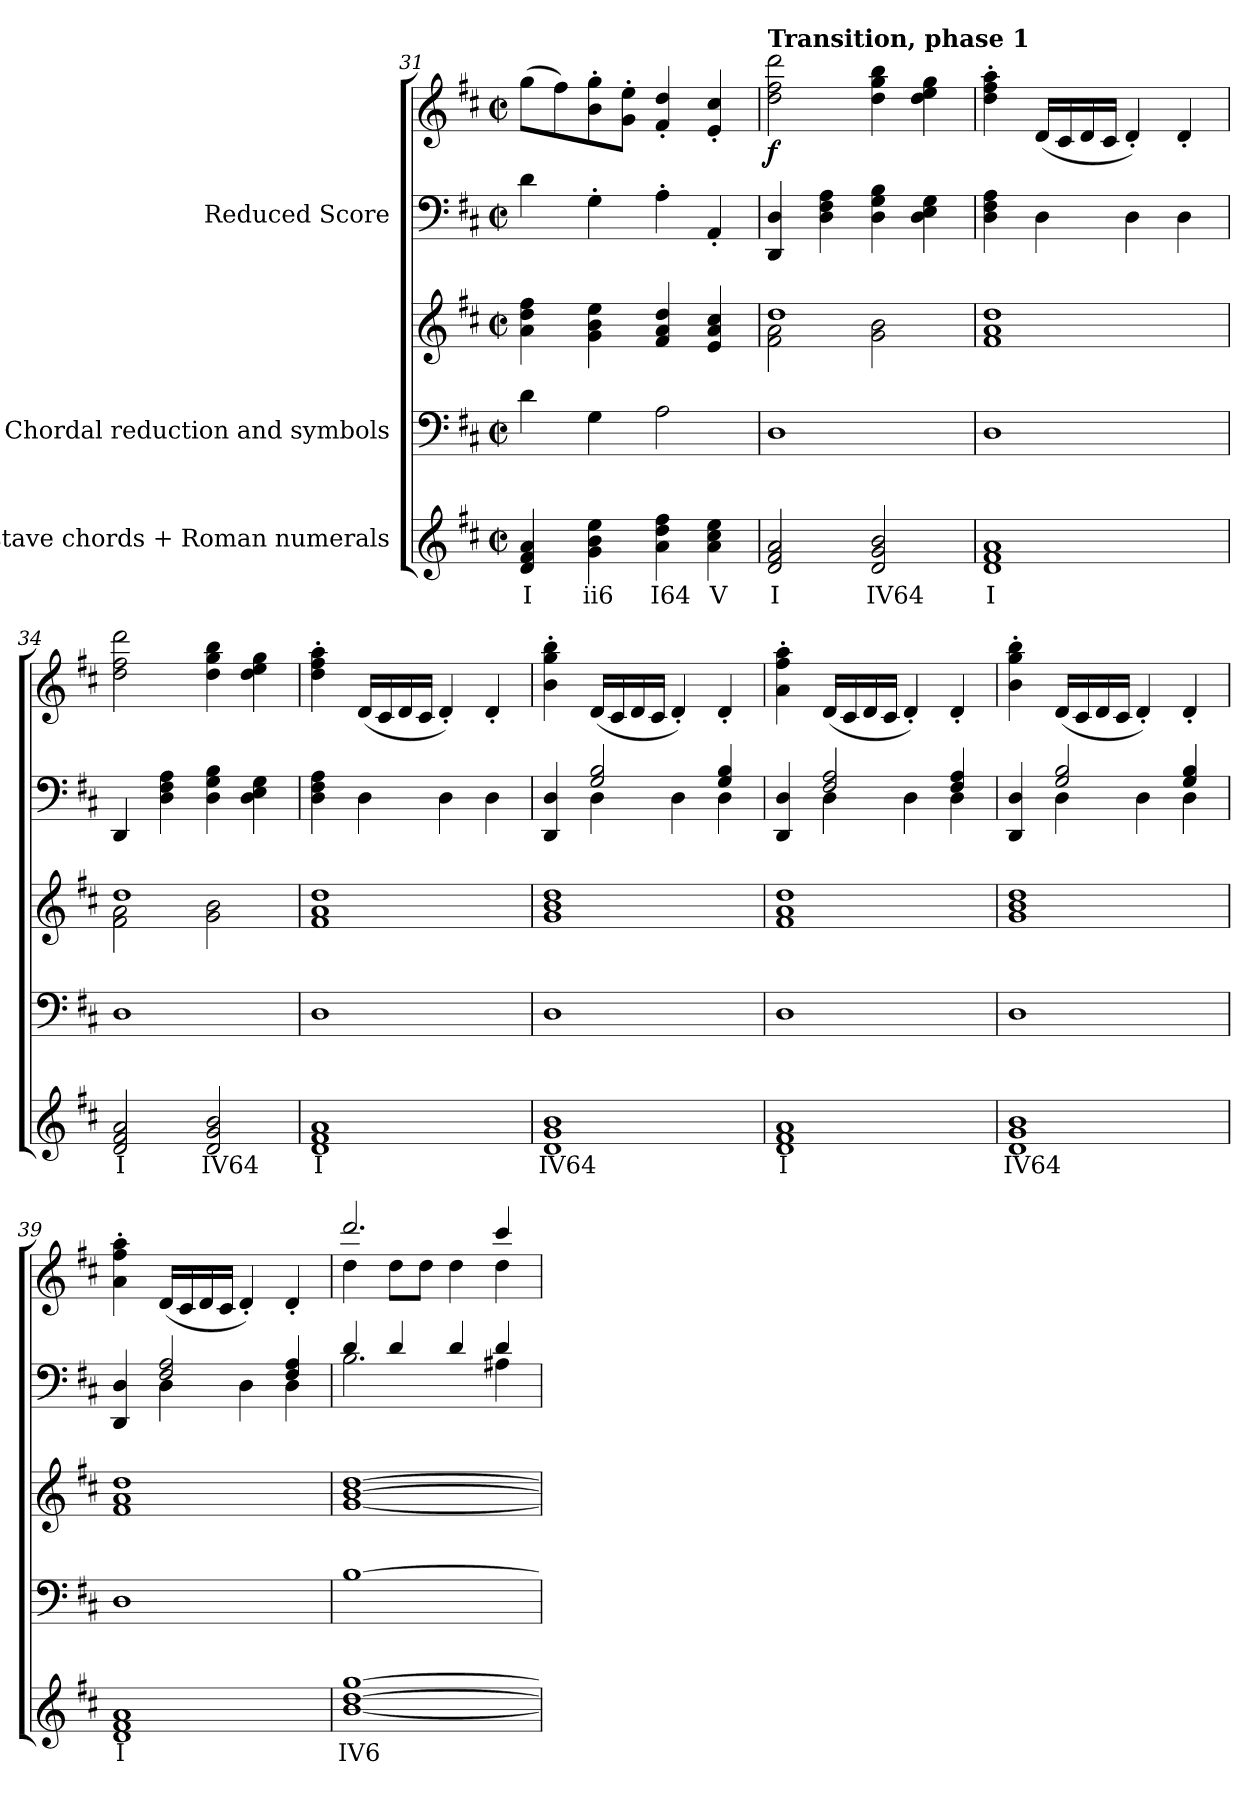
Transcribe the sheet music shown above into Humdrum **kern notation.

**kern	**text	**kern	**kern	**kern	**kern	**dynam
*part3	*part3	*part2	*part2	*part1	*part1	*part1
*staff5	*staff5	*staff4	*staff3	*staff2	*staff1	*staff1/2
*I"One-stave chords + Roman numerals	*	*I"Chordal reduction and symbols	*	*I"Reduced Score	*	*
*clefG2	*	*clefF4	*clefG2	*clefF4	*clefG2	*
*k[f#c#]	*	*k[f#c#]	*k[f#c#]	*k[f#c#]	*k[f#c#]	*
*	*	*D:	*D:	*D:	*D:	*
*M2/2	*	*M2/2	*M2/2	*M2/2	*M2/2	*
*met(c|)	*	*met(c|)	*met(c|)	*met(c|)	*met(c|)	*
=31	=31	=31	=31	=31	=31	=31
!	!LO:LY:b	!	!	!	!	!
4d/ 4f#/ 4a/	I	4d\	4a\ 4dd\ 4ff#\	4d\	(>8gg\L	.
.	.	.	.	.	8ff#\)	.
!	!LO:LY:b	!	!	!	!	!
4g\ 4b\ 4ee\	ii6	4G\	4g\ 4b\ 4ee\	4G'\	8b\' 8gg\'	.
.	.	.	.	.	8g\' 8ee\'J	.
!	!LO:LY:b	!	!	!	!	!
4a\ 4dd\ 4ff#\	I64	2A\	4f#/ 4a/ 4dd/	4A'\	4f#/' 4dd/'	.
!	!LO:LY:b	!	!	!	!	!
4a\ 4cc#\ 4ee\	V	.	4e/ 4a/ 4cc#/	4AA'/	4e/' 4cc#/'	.
!!LO:LB:g=z
=32	=32	=32	=32	=32	=32	=32
!	!	!	!	!	!LO:TX:a:B:t=Transition, phase 1	!
!	!LO:LY:b	!	!	!	!	!LO:DY:b
*	*	*	*^	*	*	*
2d/ 2f#/ 2a/	I	1D	1dd	2f#\ 2a\	4DD/ 4D/	2dd\ 2ff#\ 2ddd\	f
.	.	.	.	.	4D\ 4F#\ 4A\	.	.
!	!LO:LY:b	!	!	!	!	!	!
2d/ 2g/ 2b/	IV64	.	.	2g\ 2b\	4D\ 4G\ 4B\	4dd\ 4gg\ 4bb\	.
.	.	.	.	.	4D\ 4E\ 4G\	4dd\ 4ee\ 4gg\	.
=33	=33	=33	=33	=33	=33	=33	=33
!	!LO:LY:b	!	!	!	!	!	!
1d 1f# 1a	I	1D	1a 1dd	1f#	4D\ 4F#\ 4A\	4dd\' 4ff#\' 4aa\'	.
.	.	.	.	.	4D\	(<16d/LL	.
.	.	.	.	.	.	16c#/	.
.	.	.	.	.	.	16d/	.
.	.	.	.	.	.	16c#/JJ	.
.	.	.	.	.	4D\	4d'/)	.
.	.	.	.	.	4D\	4d'/	.
=34	=34	=34	=34	=34	=34	=34	=34
!	!LO:LY:b	!	!	!	!	!	!
2d/ 2f#/ 2a/	I	1D	1dd	2f#\ 2a\	4DD/	2dd\ 2ff#\ 2ddd\	.
.	.	.	.	.	4D\ 4F#\ 4A\	.	.
!	!LO:LY:b	!	!	!	!	!	!
2d/ 2g/ 2b/	IV64	.	.	2g\ 2b\	4D\ 4G\ 4B\	4dd\ 4gg\ 4bb\	.
.	.	.	.	.	4D\ 4E\ 4G\	4dd\ 4ee\ 4gg\	.
=35	=35	=35	=35	=35	=35	=35	=35
!	!LO:LY:b	!	!	!	!	!	!
1d 1f# 1a	I	1D	1a 1dd	1f#	4D\ 4F#\ 4A\	4dd\' 4ff#\' 4aa\'	.
.	.	.	.	.	4D\	(<16d/LL	.
.	.	.	.	.	.	16c#/	.
.	.	.	.	.	.	16d/	.
.	.	.	.	.	.	16c#/JJ	.
.	.	.	.	.	4D\	4d'/)	.
.	.	.	.	.	4D\	4d'/	.
*	*	*	*v	*v	*	*	*
!!LO:PB:g=z
=36	=36	=36	=36	=36	=36	=36
!	!LO:LY:b	!	!	!	!	!
*	*	*	*	*^	*	*
1d 1g 1b	IV64	1D	1g 1b 1dd	4DD/ 4D/	4ryy	4b\' 4gg\' 4bb\'	.
.	.	.	.	2G/ 2B/	4D\	(<16d/LL	.
.	.	.	.	.	.	16c#/	.
.	.	.	.	.	.	16d/	.
.	.	.	.	.	.	16c#/JJ	.
.	.	.	.	.	4D\	4d'/)	.
.	.	.	.	4G/ 4B/	4D\	4d'/	.
=37	=37	=37	=37	=37	=37	=37	=37
!	!LO:LY:b	!	!	!	!	!	!
*	*	*	*^	*	*	*	*
1d 1f# 1a	I	1D	1a 1dd	1f#	4DD/ 4D/	4ryy	4a\' 4ff#\' 4aa\'	.
.	.	.	.	.	2F#/ 2A/	4D\	(<16d/LL	.
.	.	.	.	.	.	.	16c#/	.
.	.	.	.	.	.	.	16d/	.
.	.	.	.	.	.	.	16c#/JJ	.
.	.	.	.	.	.	4D\	4d'/)	.
.	.	.	.	.	4F#/ 4A/	4D\	4d'/	.
*	*	*	*v	*v	*	*	*	*
=38	=38	=38	=38	=38	=38	=38	=38
!	!LO:LY:b	!	!	!	!	!	!
1d 1g 1b	IV64	1D	1g 1b 1dd	4DD/ 4D/	4ryy	4b\' 4gg\' 4bb\'	.
.	.	.	.	2G/ 2B/	4D\	(<16d/LL	.
.	.	.	.	.	.	16c#/	.
.	.	.	.	.	.	16d/	.
.	.	.	.	.	.	16c#/JJ	.
.	.	.	.	.	4D\	4d'/)	.
.	.	.	.	4G/ 4B/	4D\	4d'/	.
=39	=39	=39	=39	=39	=39	=39	=39
!	!LO:LY:b	!	!	!	!	!	!
*	*	*	*^	*	*	*	*
1d 1f# 1a	I	1D	1a 1dd	1f#	4DD/ 4D/	4ryy	4a\' 4ff#\' 4aa\'	.
.	.	.	.	.	2F#/ 2A/	4D\	(<16d/LL	.
.	.	.	.	.	.	.	16c#/	.
.	.	.	.	.	.	.	16d/	.
.	.	.	.	.	.	.	16c#/JJ	.
.	.	.	.	.	.	4D\	4d'/)	.
.	.	.	.	.	4F#/ 4A/	4D\	4d'/	.
*	*	*	*v	*v	*	*	*	*
!!LO:LB:g=z
=40	=40	=40	=40	=40	=40	=40	=40
!	!LO:LY:b	!	!	!	!	!	!
*	*	*	*	*	*	*^	*
[1b [1dd [1gg	IV6	[1B	[1g [1b [1dd	4d/	2.B\	2.ddd/	4dd\	.
.	.	.	.	4d/	.	.	8dd\L	.
.	.	.	.	.	.	.	8dd\J	.
.	.	.	.	4d/	.	.	4dd\	.
.	.	.	.	4d/	4A#X\	4ccc#/	4dd\	.
*	*	*	*	*v	*v	*	*	*
*	*	*	*	*	*v	*v	*
=	=	=	=	=	=	=
*-	*-	*-	*-	*-	*-	*-
